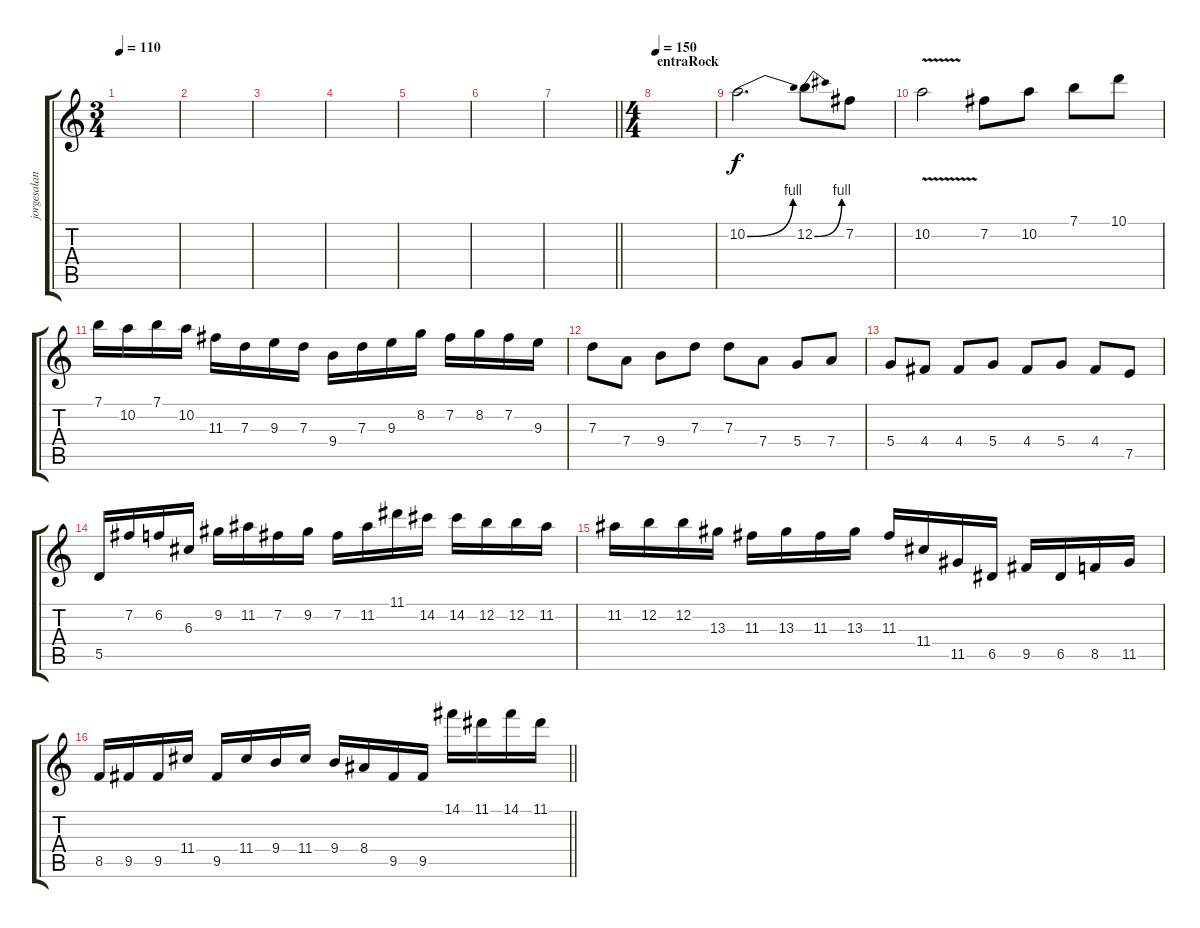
\track ("jorgesalan" "jorgesalan") {instrument distortionguitar}
\staff {score tabs}
\tuning (E4 B3 G3 D3 A2 E2) {hide}
\ts (3 4)
\tempo 110
\clef g2
\ks c
|
|
|
|
|
|
\barLineRight lightlight
|
\ts (4 4)
\section ("" "entraRock")
\tempo 150
|
10.2{be (bend 0 0 60 4)}.2{d} 12.2{be (bend 0 0 60 4)}.8 7.2.8 |
10.2{v}.2 7.2.8 10.2.8 7.1.8 10.1.8 |
7.1.16 10.2.16 7.1.16 10.2.16 11.3.16 7.3.16 9.3.16 7.3.16 9.4.16 7.3.16 9.3.16 8.2.16 7.2.16 8.2.16 7.2.16 9.3.16 |
7.3.8 7.4.8 9.4.8 7.3.8 7.3.8 7.4.8 5.4.8 7.4.8 |
5.4.8 4.4.8 4.4.8 5.4.8 4.4.8 5.4.8 4.4.8 7.5.8 |
5.5.16 7.2.16 6.2.16 6.3.16 9.2.16 11.2.16 7.2.16 9.2.16 7.2.16 11.2.16 11.1.16 14.2.16 14.2.16 12.2.16 12.2.16 11.2.16 |
11.2.16 12.2.16 12.2.16 13.3.16 11.3.16 13.3.16 11.3.16 13.3.16 11.3.16 11.4.16 11.5.16 6.5.16 9.5.16 6.5.16 8.5.16 11.5.16 |
\barLineRight lightlight
8.5.16 9.5.16 9.5.16 11.4.16 9.5.16 11.4.16 9.4.16 11.4.16 9.4.16 8.4.16 9.5.16 9.5.16 14.1.16 11.1.16 14.1.16 11.1.16
